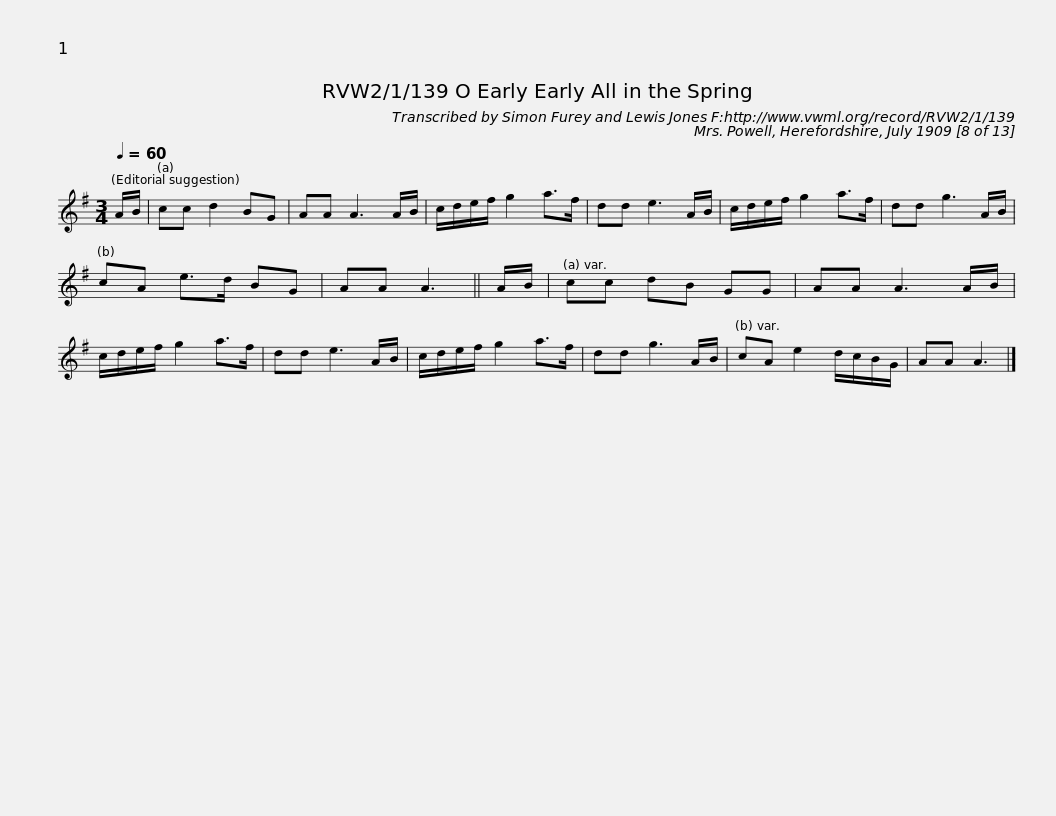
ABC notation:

X:1
L:1/8
Q:1/4=60
M:3/4
I:linebreak $
K:G
V:1 treble
V:1
 A/B/ | cc d2 BG | AA A3 A/B/ | c/d/e/f/ g2 a>f | dd e3 A/B/ |$ %5
 c/d/e/f/ g2 a>f | dd g3 A/B/ | cA e>d BG | AA A3 ||$ A/B/ | %10
 cc dB GG | AA A3 A/B/ | c/d/e/f/ g2 a>f | dd e3 A/B/ |$ c/d/e/f/ g2 a>f | %15
 dd g3 A/B/ | cA e2 d/c/B/G/ | AA A3 |] %18
